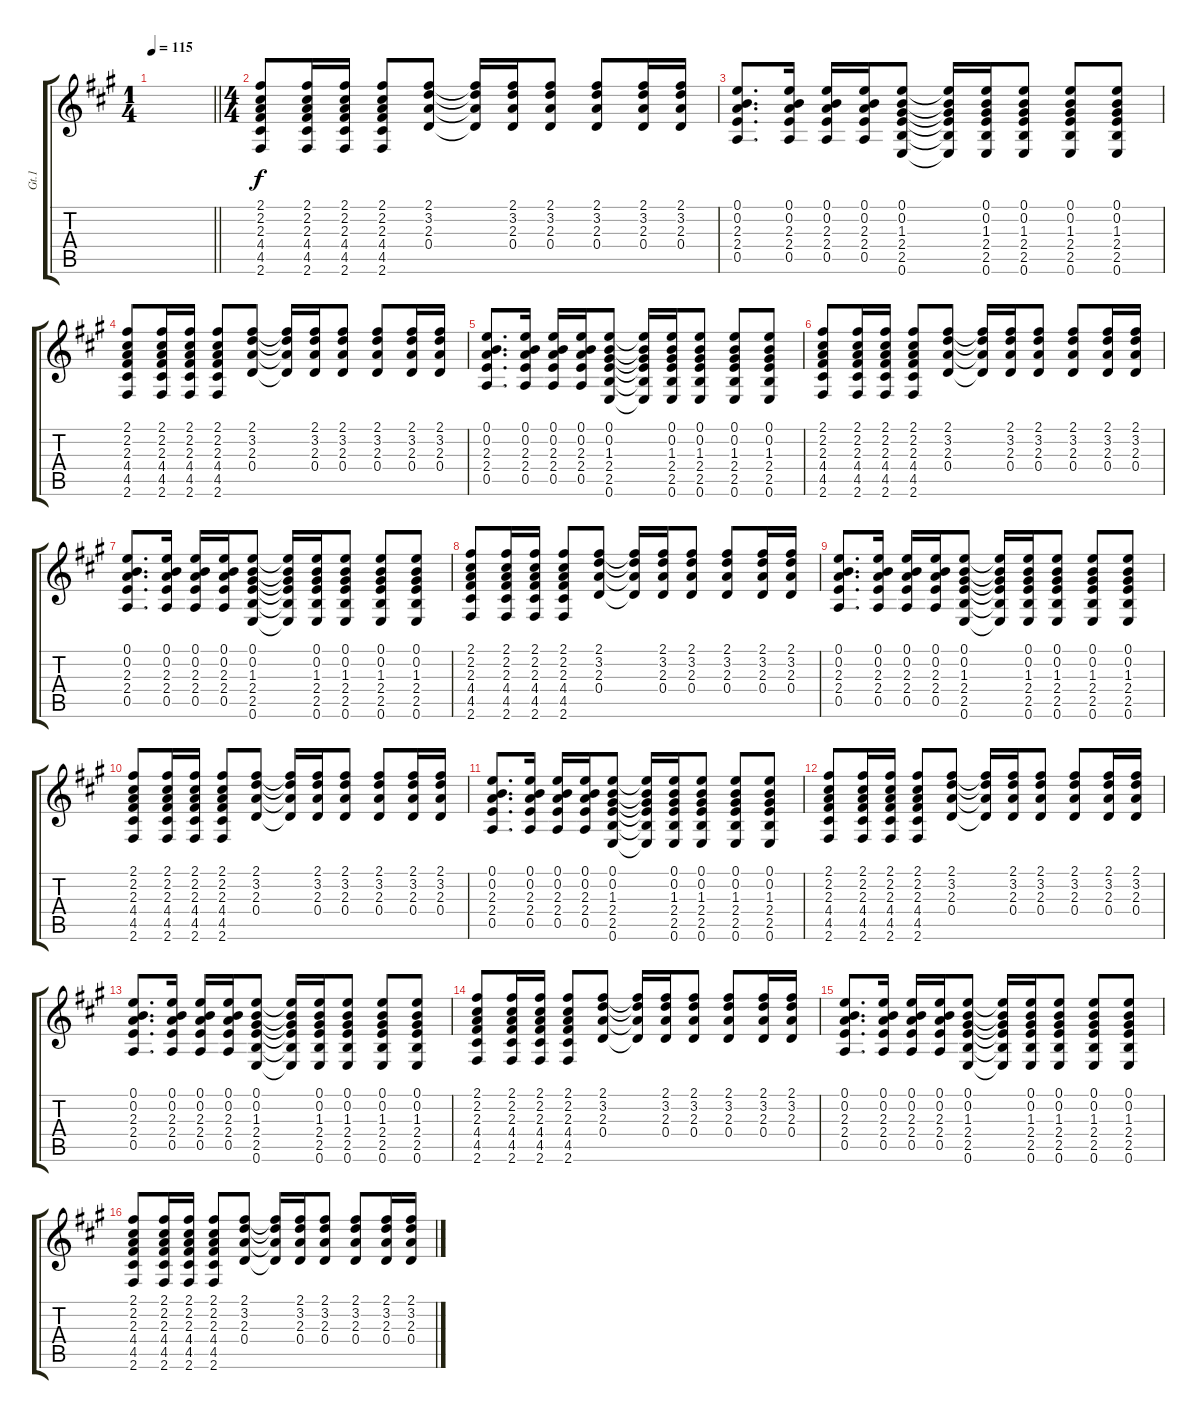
\track ("Gt.1" "Gt.1") {instrument acousticguitarsteel}
\staff {score tabs}
\tuning (E4 B3 G3 D3 A2 E2) {hide}
\ts (1 4)
\tempo 115
\clef g2
\barLineRight lightlight
\ks a
|
\ts (4 4)
(2.1 2.2 2.3 4.4 4.5 2.6).8 (2.1 2.2 2.3 4.4 4.5 2.6).16 (2.1 2.2 2.3 4.4 4.5 2.6).16 (2.1 2.2 2.3 4.4 4.5 2.6).8 (2.1 3.2 2.3 0.4).8 (2.1{t} 3.2{t} 2.3{t} 0.4{t}).16 (2.1 3.2 2.3 0.4).16 (2.1 3.2 2.3 0.4).8 (2.1 3.2 2.3 0.4).8 (2.1 3.2 2.3 0.4).16 (2.1 3.2 2.3 0.4).16 |
(0.1 0.2 2.3 2.4 0.5).8{d} (0.1 0.2 2.3 2.4 0.5).16 (0.1 0.2 2.3 2.4 0.5).16 (0.1 0.2 2.3 2.4 0.5).16 (0.1 0.2 1.3 2.4 2.5 0.6).8 (0.1{t} 0.2{t} 1.3{t} 2.4{t} 2.5{t} 0.6{t}).16 (0.1 0.2 1.3 2.4 2.5 0.6).16 (0.1 0.2 1.3 2.4 2.5 0.6).8 (0.1 0.2 1.3 2.4 2.5 0.6).8 (0.1 0.2 1.3 2.4 2.5 0.6).8 |
(2.1 2.2 2.3 4.4 4.5 2.6).8 (2.1 2.2 2.3 4.4 4.5 2.6).16 (2.1 2.2 2.3 4.4 4.5 2.6).16 (2.1 2.2 2.3 4.4 4.5 2.6).8 (2.1 3.2 2.3 0.4).8 (2.1{t} 3.2{t} 2.3{t} 0.4{t}).16 (2.1 3.2 2.3 0.4).16 (2.1 3.2 2.3 0.4).8 (2.1 3.2 2.3 0.4).8 (2.1 3.2 2.3 0.4).16 (2.1 3.2 2.3 0.4).16 |
(0.1 0.2 2.3 2.4 0.5).8{d} (0.1 0.2 2.3 2.4 0.5).16 (0.1 0.2 2.3 2.4 0.5).16 (0.1 0.2 2.3 2.4 0.5).16 (0.1 0.2 1.3 2.4 2.5 0.6).8 (0.1{t} 0.2{t} 1.3{t} 2.4{t} 2.5{t} 0.6{t}).16 (0.1 0.2 1.3 2.4 2.5 0.6).16 (0.1 0.2 1.3 2.4 2.5 0.6).8 (0.1 0.2 1.3 2.4 2.5 0.6).8 (0.1 0.2 1.3 2.4 2.5 0.6).8 |
(2.1 2.2 2.3 4.4 4.5 2.6).8 (2.1 2.2 2.3 4.4 4.5 2.6).16 (2.1 2.2 2.3 4.4 4.5 2.6).16 (2.1 2.2 2.3 4.4 4.5 2.6).8 (2.1 3.2 2.3 0.4).8 (2.1{t} 3.2{t} 2.3{t} 0.4{t}).16 (2.1 3.2 2.3 0.4).16 (2.1 3.2 2.3 0.4).8 (2.1 3.2 2.3 0.4).8 (2.1 3.2 2.3 0.4).16 (2.1 3.2 2.3 0.4).16 |
(0.1 0.2 2.3 2.4 0.5).8{d} (0.1 0.2 2.3 2.4 0.5).16 (0.1 0.2 2.3 2.4 0.5).16 (0.1 0.2 2.3 2.4 0.5).16 (0.1 0.2 1.3 2.4 2.5 0.6).8 (0.1{t} 0.2{t} 1.3{t} 2.4{t} 2.5{t} 0.6{t}).16 (0.1 0.2 1.3 2.4 2.5 0.6).16 (0.1 0.2 1.3 2.4 2.5 0.6).8 (0.1 0.2 1.3 2.4 2.5 0.6).8 (0.1 0.2 1.3 2.4 2.5 0.6).8 |
(2.1 2.2 2.3 4.4 4.5 2.6).8 (2.1 2.2 2.3 4.4 4.5 2.6).16 (2.1 2.2 2.3 4.4 4.5 2.6).16 (2.1 2.2 2.3 4.4 4.5 2.6).8 (2.1 3.2 2.3 0.4).8 (2.1{t} 3.2{t} 2.3{t} 0.4{t}).16 (2.1 3.2 2.3 0.4).16 (2.1 3.2 2.3 0.4).8 (2.1 3.2 2.3 0.4).8 (2.1 3.2 2.3 0.4).16 (2.1 3.2 2.3 0.4).16 |
(0.1 0.2 2.3 2.4 0.5).8{d} (0.1 0.2 2.3 2.4 0.5).16 (0.1 0.2 2.3 2.4 0.5).16 (0.1 0.2 2.3 2.4 0.5).16 (0.1 0.2 1.3 2.4 2.5 0.6).8 (0.1{t} 0.2{t} 1.3{t} 2.4{t} 2.5{t} 0.6{t}).16 (0.1 0.2 1.3 2.4 2.5 0.6).16 (0.1 0.2 1.3 2.4 2.5 0.6).8 (0.1 0.2 1.3 2.4 2.5 0.6).8 (0.1 0.2 1.3 2.4 2.5 0.6).8 |
(2.1 2.2 2.3 4.4 4.5 2.6).8 (2.1 2.2 2.3 4.4 4.5 2.6).16 (2.1 2.2 2.3 4.4 4.5 2.6).16 (2.1 2.2 2.3 4.4 4.5 2.6).8 (2.1 3.2 2.3 0.4).8 (2.1{t} 3.2{t} 2.3{t} 0.4{t}).16 (2.1 3.2 2.3 0.4).16 (2.1 3.2 2.3 0.4).8 (2.1 3.2 2.3 0.4).8 (2.1 3.2 2.3 0.4).16 (2.1 3.2 2.3 0.4).16 |
(0.1 0.2 2.3 2.4 0.5).8{d} (0.1 0.2 2.3 2.4 0.5).16 (0.1 0.2 2.3 2.4 0.5).16 (0.1 0.2 2.3 2.4 0.5).16 (0.1 0.2 1.3 2.4 2.5 0.6).8 (0.1{t} 0.2{t} 1.3{t} 2.4{t} 2.5{t} 0.6{t}).16 (0.1 0.2 1.3 2.4 2.5 0.6).16 (0.1 0.2 1.3 2.4 2.5 0.6).8 (0.1 0.2 1.3 2.4 2.5 0.6).8 (0.1 0.2 1.3 2.4 2.5 0.6).8 |
(2.1 2.2 2.3 4.4 4.5 2.6).8 (2.1 2.2 2.3 4.4 4.5 2.6).16 (2.1 2.2 2.3 4.4 4.5 2.6).16 (2.1 2.2 2.3 4.4 4.5 2.6).8 (2.1 3.2 2.3 0.4).8 (2.1{t} 3.2{t} 2.3{t} 0.4{t}).16 (2.1 3.2 2.3 0.4).16 (2.1 3.2 2.3 0.4).8 (2.1 3.2 2.3 0.4).8 (2.1 3.2 2.3 0.4).16 (2.1 3.2 2.3 0.4).16 |
(0.1 0.2 2.3 2.4 0.5).8{d} (0.1 0.2 2.3 2.4 0.5).16 (0.1 0.2 2.3 2.4 0.5).16 (0.1 0.2 2.3 2.4 0.5).16 (0.1 0.2 1.3 2.4 2.5 0.6).8 (0.1{t} 0.2{t} 1.3{t} 2.4{t} 2.5{t} 0.6{t}).16 (0.1 0.2 1.3 2.4 2.5 0.6).16 (0.1 0.2 1.3 2.4 2.5 0.6).8 (0.1 0.2 1.3 2.4 2.5 0.6).8 (0.1 0.2 1.3 2.4 2.5 0.6).8 |
(2.1 2.2 2.3 4.4 4.5 2.6).8 (2.1 2.2 2.3 4.4 4.5 2.6).16 (2.1 2.2 2.3 4.4 4.5 2.6).16 (2.1 2.2 2.3 4.4 4.5 2.6).8 (2.1 3.2 2.3 0.4).8 (2.1{t} 3.2{t} 2.3{t} 0.4{t}).16 (2.1 3.2 2.3 0.4).16 (2.1 3.2 2.3 0.4).8 (2.1 3.2 2.3 0.4).8 (2.1 3.2 2.3 0.4).16 (2.1 3.2 2.3 0.4).16 |
(0.1 0.2 2.3 2.4 0.5).8{d} (0.1 0.2 2.3 2.4 0.5).16 (0.1 0.2 2.3 2.4 0.5).16 (0.1 0.2 2.3 2.4 0.5).16 (0.1 0.2 1.3 2.4 2.5 0.6).8 (0.1{t} 0.2{t} 1.3{t} 2.4{t} 2.5{t} 0.6{t}).16 (0.1 0.2 1.3 2.4 2.5 0.6).16 (0.1 0.2 1.3 2.4 2.5 0.6).8 (0.1 0.2 1.3 2.4 2.5 0.6).8 (0.1 0.2 1.3 2.4 2.5 0.6).8 |
(2.1 2.2 2.3 4.4 4.5 2.6).8 (2.1 2.2 2.3 4.4 4.5 2.6).16 (2.1 2.2 2.3 4.4 4.5 2.6).16 (2.1 2.2 2.3 4.4 4.5 2.6).8 (2.1 3.2 2.3 0.4).8 (2.1{t} 3.2{t} 2.3{t} 0.4{t}).16 (2.1 3.2 2.3 0.4).16 (2.1 3.2 2.3 0.4).8 (2.1 3.2 2.3 0.4).8 (2.1 3.2 2.3 0.4).16 (2.1 3.2 2.3 0.4).16
